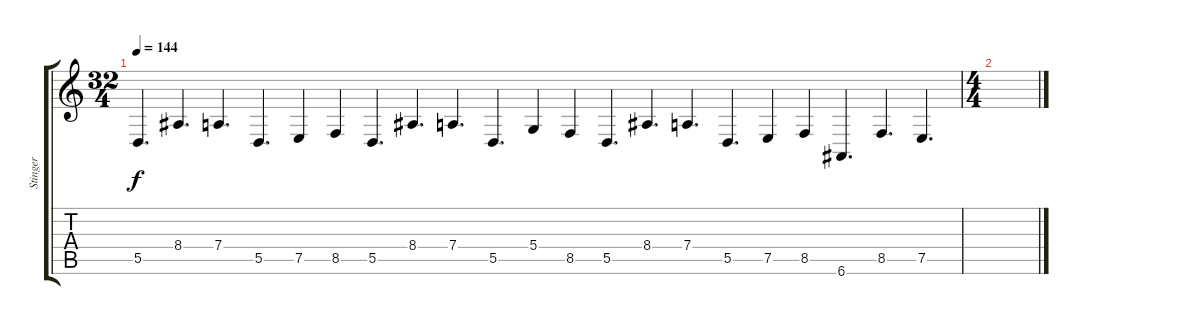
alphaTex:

\track ("Stinger" "Stinger") {instrument pad8sweep}
\staff {score tabs}
\tuning (E4 B3 G3 D3 A2 E2) {hide}
\ts (32 4)
\tempo 144
\clef g2
\ks c
5.5.4{d dy f instrument pad8sweep} 8.4.4{d} 7.4.4{d} 5.5.4{d} 7.5.4 8.5.4 5.5.4{d} 8.4.4{d} 7.4.4{d} 5.5.4{d} 5.4.4 8.5.4 5.5.4{d} 8.4.4{d} 7.4.4{d} 5.5.4{d} 7.5.4 8.5.4 6.6.4{d} 8.5.4{d} 7.5.4{d} |
\ts (4 4)
